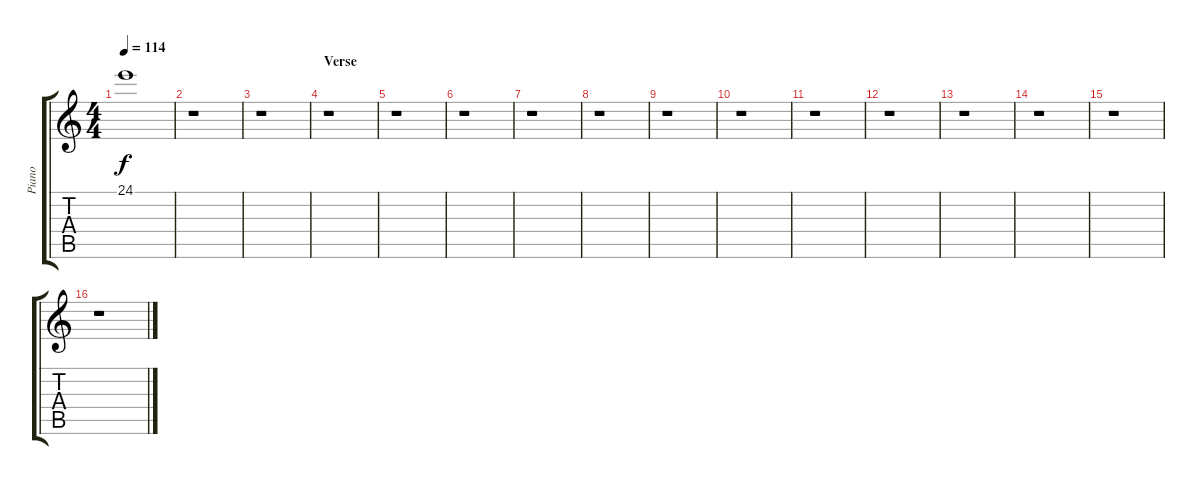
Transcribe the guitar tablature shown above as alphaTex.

\track ("Piano" "Piano") {instrument brightacousticpiano}
\staff {score tabs}
\tuning (E4 B3 G3 D3 A2 E2) {hide}
\ts (4 4)
\tempo 114
\clef g2
\ks c
24.1{t}.1{dy f} |
r.1 |
r.1 |
\section ("" "Verse")
r.1 |
r.1 |
r.1 |
r.1 |
r.1 |
r.1 |
r.1 |
r.1 |
r.1 |
r.1 |
r.1 |
r.1 |
r.1
